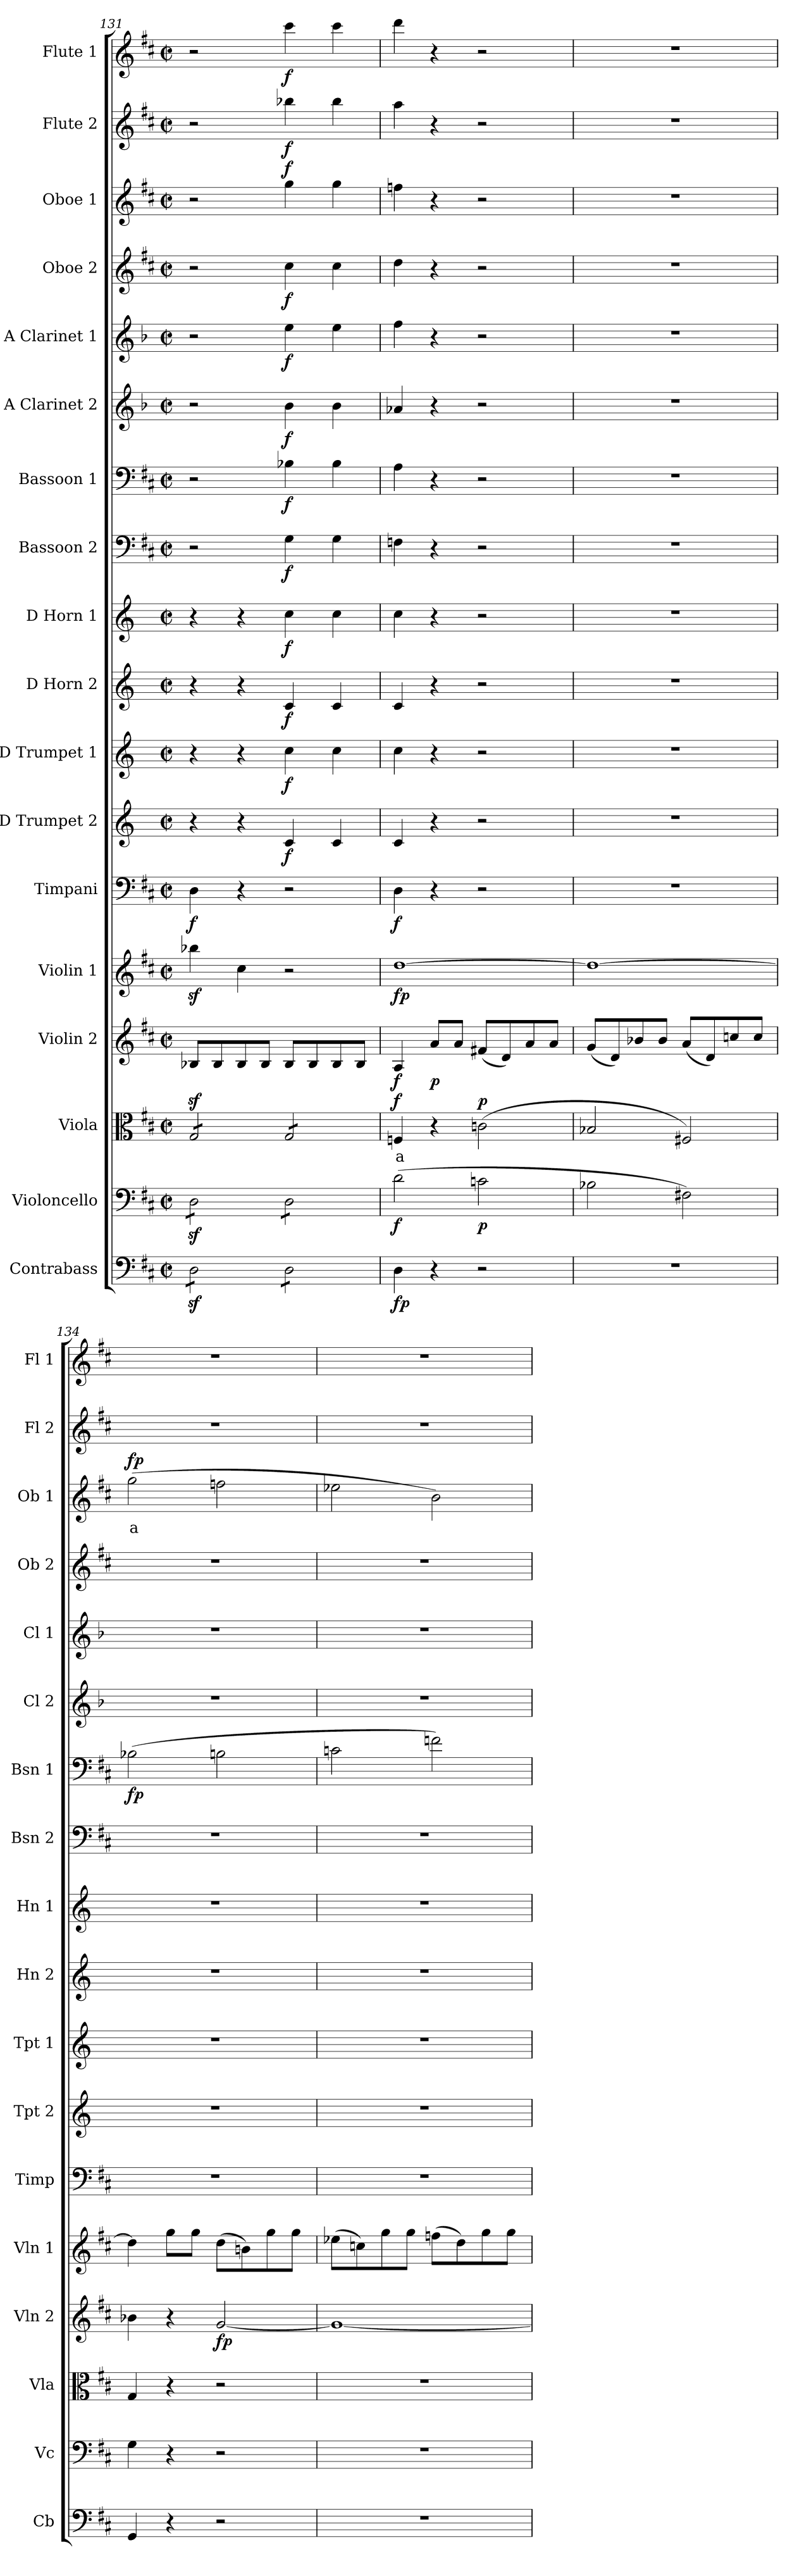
**kern	**dynam	**kern	**dynam	**kern	**text	**dynam	**kern	**dynam	**kern	**dynam	**kern	**dynam	**kern	**dynam	**kern	**dynam	**kern	**dynam	**kern	**dynam	**kern	**dynam	**kern	**dynam	**kern	**dynam	**kern	**dynam	**kern	**dynam	**kern	**text	**dynam	**kern	**dynam	**kern	**dynam
*part18	*part18	*part17	*part17	*part16	*part16	*part16	*part15	*part15	*part14	*part14	*part13	*part13	*part12	*part12	*part11	*part11	*part10	*part10	*part9	*part9	*part8	*part8	*part7	*part7	*part6	*part6	*part5	*part5	*part4	*part4	*part3	*part3	*part3	*part2	*part2	*part1	*part1
*staff18	*staff18	*staff17	*staff17	*staff16	*staff16	*staff16	*staff15	*staff15	*staff14	*staff14	*staff13	*staff13	*staff12	*staff12	*staff11	*staff11	*staff10	*staff10	*staff9	*staff9	*staff8	*staff8	*staff7	*staff7	*staff6	*staff6	*staff5	*staff5	*staff4	*staff4	*staff3	*staff3	*staff3	*staff2	*staff2	*staff1	*staff1
*I"Contrabass	*	*I"Violoncello	*	*I"Viola	*	*	*I"Violin 2	*	*I"Violin 1	*	*I"Timpani	*	*I"D Trumpet 2	*	*I"D Trumpet 1	*	*I"D Horn 2	*	*I"D Horn 1	*	*I"Bassoon 2	*	*I"Bassoon 1	*	*I"A Clarinet 2	*	*I"A Clarinet 1	*	*I"Oboe 2	*	*I"Oboe 1	*	*	*I"Flute 2	*	*I"Flute 1	*
*I'Cb	*	*I'Vc	*	*I'Vla	*	*	*I'Vln 2	*	*I'Vln 1	*	*I'Timp	*	*I'Tpt 2	*	*I'Tpt 1	*	*I'Hn 2	*	*I'Hn 1	*	*I'Bsn 2	*	*I'Bsn 1	*	*I'Cl 2	*	*I'Cl 1	*	*I'Ob 2	*	*I'Ob 1	*	*	*I'Fl 2	*	*I'Fl 1	*
*clefF4	*	*clefF4	*	*clefC3	*	*	*clefG2	*	*clefG2	*	*clefF4	*	*clefG2	*	*clefG2	*	*clefG2	*	*clefG2	*	*clefF4	*	*clefF4	*	*clefG2	*	*clefG2	*	*clefG2	*	*clefG2	*	*	*clefG2	*	*clefG2	*
*ITrd7c12	*	*	*	*	*	*	*	*	*	*	*	*	*ITrd-1c-2	*	*ITrd-1c-2	*	*ITrd6c10	*	*ITrd6c10	*	*	*	*	*	*ITrd2c3	*	*ITrd2c3	*	*	*	*	*	*	*	*	*	*
*k[f#c#]	*	*k[f#c#]	*	*k[f#c#]	*	*	*k[f#c#]	*	*k[f#c#]	*	*k[f#c#]	*	*k[f#c#]	*	*k[f#c#]	*	*k[f#c#]	*	*k[f#c#]	*	*k[f#c#]	*	*k[f#c#]	*	*k[f#c#]	*	*k[f#c#]	*	*k[f#c#]	*	*k[f#c#]	*	*	*k[f#c#]	*	*k[f#c#]	*
*M2/2	*	*M2/2	*	*M2/2	*	*	*M2/2	*	*M2/2	*	*M2/2	*	*M2/2	*	*M2/2	*	*M2/2	*	*M2/2	*	*M2/2	*	*M2/2	*	*M2/2	*	*M2/2	*	*M2/2	*	*M2/2	*	*	*M2/2	*	*M2/2	*
*met(c|)	*	*met(c|)	*	*met(c|)	*	*	*met(c|)	*	*met(c|)	*	*met(c|)	*	*met(c|)	*	*met(c|)	*	*met(c|)	*	*met(c|)	*	*met(c|)	*	*met(c|)	*	*met(c|)	*	*met(c|)	*	*met(c|)	*	*met(c|)	*	*	*met(c|)	*	*met(c|)	*
=131	=131	=131	=131	=131	=131	=131	=131	=131	=131	=131	=131	=131	=131	=131	=131	=131	=131	=131	=131	=131	=131	=131	=131	=131	=131	=131	=131	=131	=131	=131	=131	=131	=131	=131	=131	=131	=131
!	!	!	!	!	!	!	!	!	!	!	!	!LO:DY:b	!	!	!	!	!	!	!	!	!	!	!	!	!	!	!	!	!	!	!	!	!	!	!	!	!
*tremolo	*	*	*	*	*	*	*	*	*	*	*	*	*	*	*	*	*	*	*	*	*	*	*	*	*	*	*	*	*	*	*	*	*	*	*	*	*
*	*	*tremolo	*	*	*	*	*	*	*	*	*	*	*	*	*	*	*	*	*	*	*	*	*	*	*	*	*	*	*	*	*	*	*	*	*	*	*
*	*	*	*	*tremolo	*	*	*	*	*	*	*	*	*	*	*	*	*	*	*	*	*	*	*	*	*	*	*	*	*	*	*	*	*	*	*	*	*
8DDz<\L	.	8Dz<\L	.	8Gz</L	.	.	8B-X/L	.	4bb-Xz<\	.	4D\	f	4r	.	4r	.	4r	.	4r	.	2r	.	2r	.	2r	.	2r	.	2r	.	2r	.	.	2r	.	2r	.
8DDz<\	.	8Dz<\	.	8Gz</	.	.	8B-/	.	.	.	.	.	.	.	.	.	.	.	.	.	.	.	.	.	.	.	.	.	.	.	.	.	.	.	.	.	.
8DDz<\	.	8Dz<\	.	8Gz</	.	.	8B-/	.	4cc#\	.	4r	.	4r	.	4r	.	4r	.	4r	.	.	.	.	.	.	.	.	.	.	.	.	.	.	.	.	.	.
8DDz<\J	.	8Dz<\J	.	8Gz</J	.	.	8B-/J	.	.	.	.	.	.	.	.	.	.	.	.	.	.	.	.	.	.	.	.	.	.	.	.	.	.	.	.	.	.
!	!	!	!	!	!	!	!	!	!	!	!	!	!	!LO:DY:b	!	!LO:DY:b	!	!LO:DY:b	!	!LO:DY:b	!	!LO:DY:b	!	!LO:DY:b	!	!LO:DY:b	!	!LO:DY:b	!	!LO:DY:b	!	!	!LO:DY:b	!	!LO:DY:b	!	!LO:DY:b
8DD\L	.	8D\L	.	8G/L	.	.	8B-/L	.	2r	.	2r	.	4d/	f	4dd\	f	4D/	f	4d\	f	4G\	f	4B-X\	f	4g\	f	4cc#\	f	4cc#\	f	4gg\	.	f	4bb-X\	f	4ccc#\	f
8DD\	.	8D\	.	8G/	.	.	8B-/	.	.	.	.	.	.	.	.	.	.	.	.	.	.	.	.	.	.	.	.	.	.	.	.	.	.	.	.	.	.
8DD\	.	8D\	.	8G/	.	.	8B-/	.	.	.	.	.	4d/	.	4dd\	.	4D/	.	4d\	.	4G\	.	4B-\	.	4g\	.	4cc#\	.	4cc#\	.	4gg\	.	.	4bb-\	.	4ccc#\	.
8DD\J	.	8D\J	.	8G/J	.	.	8B-/J	.	.	.	.	.	.	.	.	.	.	.	.	.	.	.	.	.	.	.	.	.	.	.	.	.	.	.	.	.	.
*	*	*	*	*Xtremolo	*	*	*	*	*	*	*	*	*	*	*	*	*	*	*	*	*	*	*	*	*	*	*	*	*	*	*	*	*	*	*	*	*
*	*	*Xtremolo	*	*	*	*	*	*	*	*	*	*	*	*	*	*	*	*	*	*	*	*	*	*	*	*	*	*	*	*	*	*	*	*	*	*	*
*Xtremolo	*	*	*	*	*	*	*	*	*	*	*	*	*	*	*	*	*	*	*	*	*	*	*	*	*	*	*	*	*	*	*	*	*	*	*	*	*
=132	=132	=132	=132	=132	=132	=132	=132	=132	=132	=132	=132	=132	=132	=132	=132	=132	=132	=132	=132	=132	=132	=132	=132	=132	=132	=132	=132	=132	=132	=132	=132	=132	=132	=132	=132	=132	=132
!	!LO:DY:b	!	!LO:DY:b	!	!LO:LY:b:color=#FF0000	!LO:DY:b	!	!LO:DY:b	!	!LO:DY:b	!	!LO:DY:b	!	!	!	!	!	!	!	!	!	!	!	!	!	!	!	!	!	!	!	!	!	!	!	!	!
4DD\	fp	(2d\	f	4Fn/	a	f	4A/	f	[1dd	fp	4D\	f	4d/	.	4dd\	.	4D/	.	4d\	.	4Fn\	.	4A\	.	4fn/	.	4dd\	.	4dd\	.	4ffn\	.	.	4aa\	.	4ddd\	.
!	!	!	!	!	!	!	!	!LO:DY:b	!	!	!	!	!	!	!	!	!	!	!	!	!	!	!	!	!	!	!	!	!	!	!	!	!	!	!	!	!
4r	.	.	.	4r	.	.	8a/L	p	.	.	4r	.	4r	.	4r	.	4r	.	4r	.	4r	.	4r	.	4r	.	4r	.	4r	.	4r	.	.	4r	.	4r	.
.	.	.	.	.	.	.	8a/J	.	.	.	.	.	.	.	.	.	.	.	.	.	.	.	.	.	.	.	.	.	.	.	.	.	.	.	.	.	.
!	!	!	!LO:DY:b	!	!	!LO:DY:b	!	!	!	!	!	!	!	!	!	!	!	!	!	!	!	!	!	!	!	!	!	!	!	!	!	!	!	!	!	!	!
2r	.	2cn\	p	(2cn\	.	p	(8f#X/L	.	.	.	2r	.	2r	.	2r	.	2r	.	2r	.	2r	.	2r	.	2r	.	2r	.	2r	.	2r	.	.	2r	.	2r	.
.	.	.	.	.	.	.	8d/)	.	.	.	.	.	.	.	.	.	.	.	.	.	.	.	.	.	.	.	.	.	.	.	.	.	.	.	.	.	.
.	.	.	.	.	.	.	8a/	.	.	.	.	.	.	.	.	.	.	.	.	.	.	.	.	.	.	.	.	.	.	.	.	.	.	.	.	.	.
.	.	.	.	.	.	.	8a/J	.	.	.	.	.	.	.	.	.	.	.	.	.	.	.	.	.	.	.	.	.	.	.	.	.	.	.	.	.	.
=133	=133	=133	=133	=133	=133	=133	=133	=133	=133	=133	=133	=133	=133	=133	=133	=133	=133	=133	=133	=133	=133	=133	=133	=133	=133	=133	=133	=133	=133	=133	=133	=133	=133	=133	=133	=133	=133
1r	.	2B-X\	.	2B-X/	.	.	(8g/L	.	1dd_	.	1r	.	1r	.	1r	.	1r	.	1r	.	1r	.	1r	.	1r	.	1r	.	1r	.	1r	.	.	1r	.	1r	.
.	.	.	.	.	.	.	8d/)	.	.	.	.	.	.	.	.	.	.	.	.	.	.	.	.	.	.	.	.	.	.	.	.	.	.	.	.	.	.
.	.	.	.	.	.	.	8b-X/	.	.	.	.	.	.	.	.	.	.	.	.	.	.	.	.	.	.	.	.	.	.	.	.	.	.	.	.	.	.
.	.	.	.	.	.	.	8b-/J	.	.	.	.	.	.	.	.	.	.	.	.	.	.	.	.	.	.	.	.	.	.	.	.	.	.	.	.	.	.
.	.	2F#X\)	.	2F#X/)	.	.	(8a/L	.	.	.	.	.	.	.	.	.	.	.	.	.	.	.	.	.	.	.	.	.	.	.	.	.	.	.	.	.	.
.	.	.	.	.	.	.	8d/)	.	.	.	.	.	.	.	.	.	.	.	.	.	.	.	.	.	.	.	.	.	.	.	.	.	.	.	.	.	.
.	.	.	.	.	.	.	8ccn/	.	.	.	.	.	.	.	.	.	.	.	.	.	.	.	.	.	.	.	.	.	.	.	.	.	.	.	.	.	.
.	.	.	.	.	.	.	8cc/J	.	.	.	.	.	.	.	.	.	.	.	.	.	.	.	.	.	.	.	.	.	.	.	.	.	.	.	.	.	.
=134	=134	=134	=134	=134	=134	=134	=134	=134	=134	=134	=134	=134	=134	=134	=134	=134	=134	=134	=134	=134	=134	=134	=134	=134	=134	=134	=134	=134	=134	=134	=134	=134	=134	=134	=134	=134	=134
!	!	!	!	!	!	!	!	!	!	!	!	!	!	!	!	!	!	!	!	!	!	!	!	!LO:DY:b	!	!	!	!	!	!	!	!LO:LY:b:color=#FF0000	!LO:DY:b	!	!	!	!
4GGG/	.	4G\	.	4G/	.	.	4b-X\	.	4dd\]	.	1r	.	1r	.	1r	.	1r	.	1r	.	1r	.	(2B-X\	fp	1r	.	1r	.	1r	.	(2gg\	a	fp	1r	.	1r	.
4r	.	4r	.	4r	.	.	4r	.	8gg\L	.	.	.	.	.	.	.	.	.	.	.	.	.	.	.	.	.	.	.	.	.	.	.	.	.	.	.	.
.	.	.	.	.	.	.	.	.	8gg\J	.	.	.	.	.	.	.	.	.	.	.	.	.	.	.	.	.	.	.	.	.	.	.	.	.	.	.	.
!	!	!	!	!	!	!	!	!LO:DY:b	!	!	!	!	!	!	!	!	!	!	!	!	!	!	!	!	!	!	!	!	!	!	!	!	!	!	!	!	!
2r	.	2r	.	2r	.	.	[2g/	fp	(8dd\L	.	.	.	.	.	.	.	.	.	.	.	.	.	2Bn\	.	.	.	.	.	.	.	2ffn\	.	.	.	.	.	.
.	.	.	.	.	.	.	.	.	8bn\)	.	.	.	.	.	.	.	.	.	.	.	.	.	.	.	.	.	.	.	.	.	.	.	.	.	.	.	.
.	.	.	.	.	.	.	.	.	8gg\	.	.	.	.	.	.	.	.	.	.	.	.	.	.	.	.	.	.	.	.	.	.	.	.	.	.	.	.
.	.	.	.	.	.	.	.	.	8gg\J	.	.	.	.	.	.	.	.	.	.	.	.	.	.	.	.	.	.	.	.	.	.	.	.	.	.	.	.
=135	=135	=135	=135	=135	=135	=135	=135	=135	=135	=135	=135	=135	=135	=135	=135	=135	=135	=135	=135	=135	=135	=135	=135	=135	=135	=135	=135	=135	=135	=135	=135	=135	=135	=135	=135	=135	=135
1r	.	1r	.	1r	.	.	1g_	.	(8ee-X\L	.	1r	.	1r	.	1r	.	1r	.	1r	.	1r	.	2cn\	.	1r	.	1r	.	1r	.	2ee-X\	.	.	1r	.	1r	.
.	.	.	.	.	.	.	.	.	8ccn\)	.	.	.	.	.	.	.	.	.	.	.	.	.	.	.	.	.	.	.	.	.	.	.	.	.	.	.	.
.	.	.	.	.	.	.	.	.	8gg\	.	.	.	.	.	.	.	.	.	.	.	.	.	.	.	.	.	.	.	.	.	.	.	.	.	.	.	.
.	.	.	.	.	.	.	.	.	8gg\J	.	.	.	.	.	.	.	.	.	.	.	.	.	.	.	.	.	.	.	.	.	.	.	.	.	.	.	.
.	.	.	.	.	.	.	.	.	(8ffn\L	.	.	.	.	.	.	.	.	.	.	.	.	.	2fn\)	.	.	.	.	.	.	.	2b\)	.	.	.	.	.	.
.	.	.	.	.	.	.	.	.	8dd\)	.	.	.	.	.	.	.	.	.	.	.	.	.	.	.	.	.	.	.	.	.	.	.	.	.	.	.	.
.	.	.	.	.	.	.	.	.	8gg\	.	.	.	.	.	.	.	.	.	.	.	.	.	.	.	.	.	.	.	.	.	.	.	.	.	.	.	.
.	.	.	.	.	.	.	.	.	8gg\J	.	.	.	.	.	.	.	.	.	.	.	.	.	.	.	.	.	.	.	.	.	.	.	.	.	.	.	.
=	=	=	=	=	=	=	=	=	=	=	=	=	=	=	=	=	=	=	=	=	=	=	=	=	=	=	=	=	=	=	=	=	=	=	=	=	=
*-	*-	*-	*-	*-	*-	*-	*-	*-	*-	*-	*-	*-	*-	*-	*-	*-	*-	*-	*-	*-	*-	*-	*-	*-	*-	*-	*-	*-	*-	*-	*-	*-	*-	*-	*-	*-	*-
